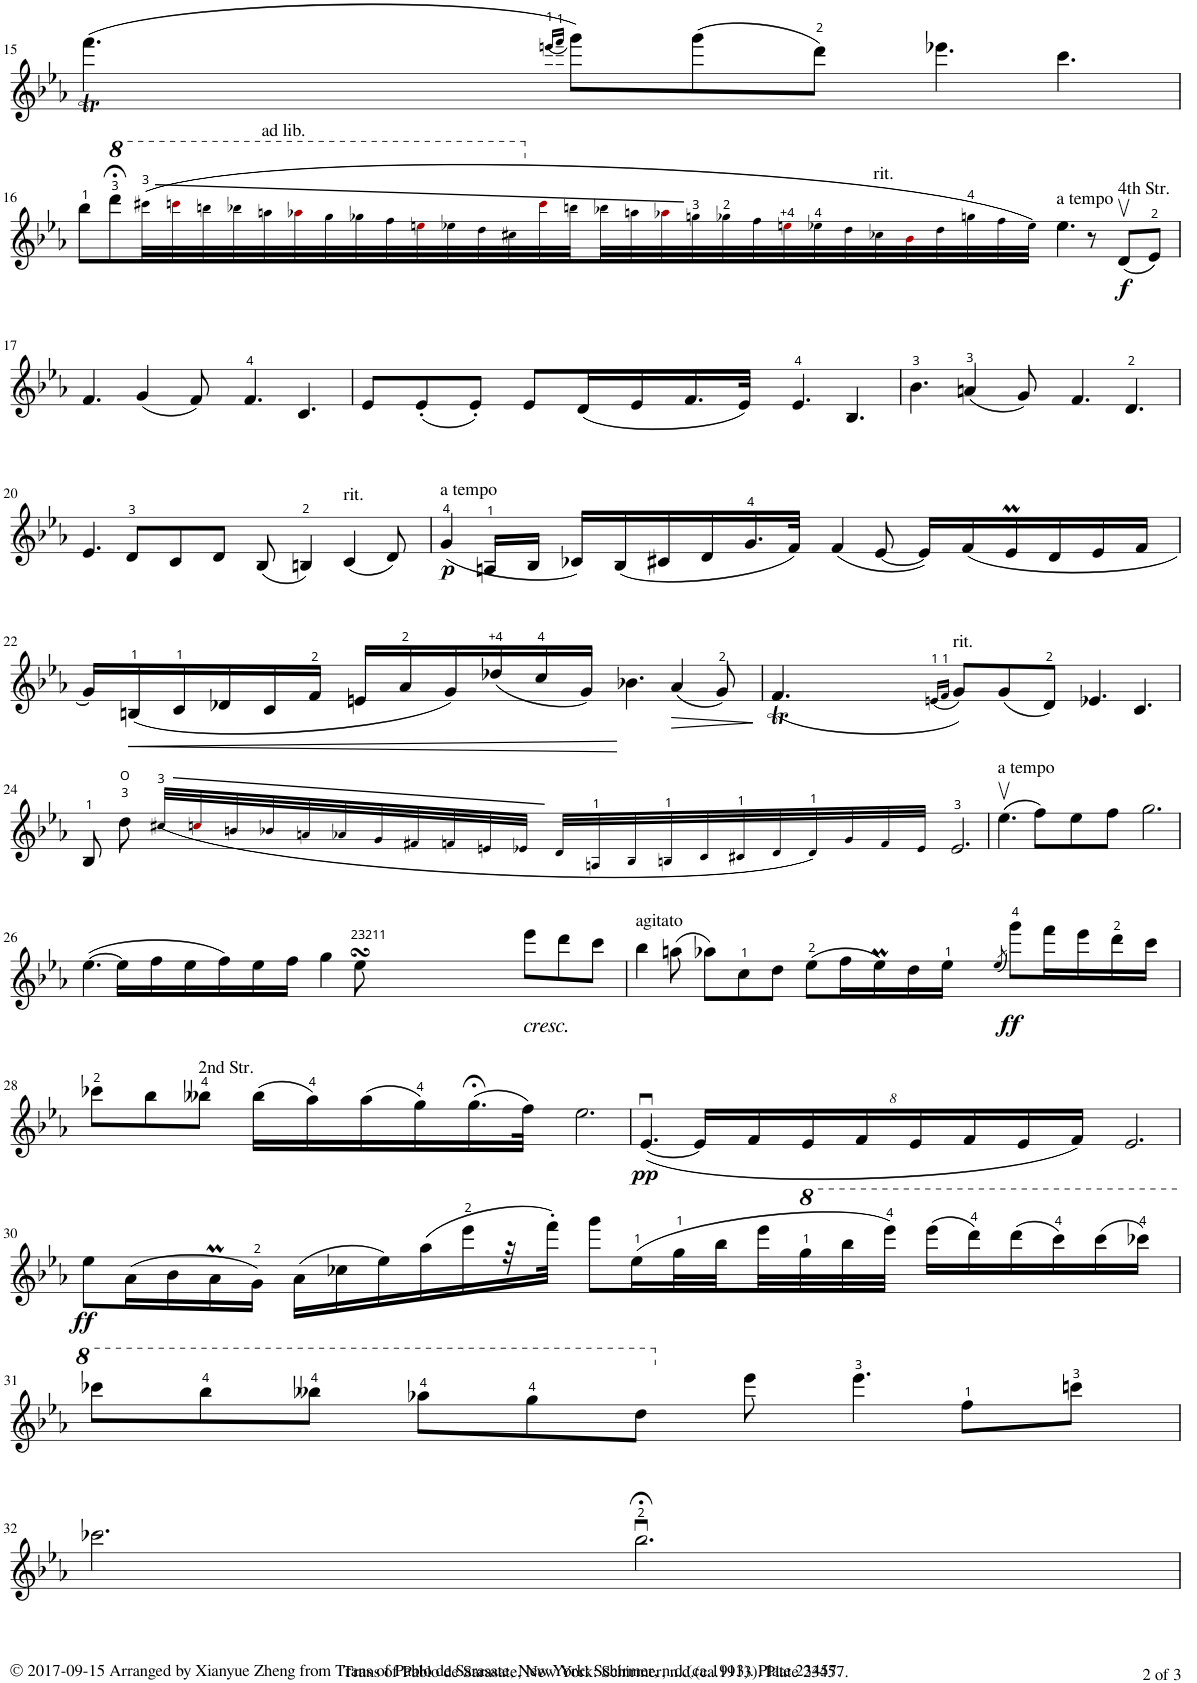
**kern	**dynam
*part1	*part1
*staff1	*staff1
*I"Violin	*
*I'Vln	*
!!LO:PB:g=z
*clefG2	*
*k[b-e-a-]	*
*M12/8	*
=15	=15
*^	*
(>4.fff\	([4fffT	.
.	16fff!LL]	.
.	(32eeen!L	.
.	32fff!JJJ	.
(16qeeen/LL	.	.
16qfff/JJ	.	.
8ggg\L))	8ggg))	.
(>8ggg\	1ryy	.
8ddd\J)	.	.
4.eee-X\	.	.
4.ccc\	.	.
*v	*v	*
!!LO:LB:g=z
=16	=16
8bb-\L	.
*8va	*
8dddd;<\	.
*Xbrackettup	*
(60cccc#X!\LL	.
60ccccn!i\	.
60bbbn!\	.
60bbb-X!\	.
!LO:TX:a:t=ad lib.	!
60aaan!\	.
60aaa-X!i\	.
60ggg!\	.
60ggg-X!\	.
60fff!\	.
60eeen!i\	.
60eee-X!\	.
60ddd!\	.
60ccc#X!\	.
*X8va	*
60ccc!i\	.
60bbn!\	.
60bb-X!\	.
60aan!\	.
60aa-X!i\	.
60ggn!\	.
60gg-X!\	.
60ff!\	.
60een!i\	.
60ee-X!\	.
60dd!\	.
!LO:TX:a:t=rit.	!
60cc-X!\	.
60b-!i\	.
60dd!\	.
60ggn!\	.
60ff!\	.
60ee-!\JJJ)	.
!LO:TX:a:t=a tempo	!
4.ee-\	.
8r	.
!LO:TX:a:t=4th Str.	!
!	!LO:DY:b
(8dv/L	f
8e-/J)	.
!!LO:LB:g=z
=17	=17
4.f/	.
(4g/	.
8f/)	.
4.f/	.
4.c/	.
=18	=18
8e-/L	.
(8e-'/	.
8e-'/J)	.
8e-/L	.
(16d/L	.
16e-/	.
16.f/	.
32e-/JJk)	.
4.e-/	.
4.B-/	.
=19	=19
4.b-\	.
(4an/	.
8g/)	.
4.f/	.
4.d/	.
!!LO:LB:g=z
=20	=20
4.e-/	.
8d/L	.
8c/	.
8d/J	.
(8B-/	.
4Bn/)	.
!LO:TX:a:t=rit.	!
(4c/	.
8d/)	.
=21	=21
!LO:TX:a:t=a tempo	!
!	!LO:DY:b
(4g/	p
16An/LL	.
16B-/JJ	.
16c-X/LL)	.
(16B-/	.
16c#X/	.
16d/	.
16.g/	.
32f/JJk)	.
(4f/	.
[8e-/	.
16e-/LL])	.
(16f/	.
16e-M/	.
16d/	.
16e-/	.
16f/JJ	.
!!LO:LB:g=z
=22	=22
16g/LL)	.
!	!LO:HP:b
(16Bn/	<
16c/	.
16d-X/	.
16c/	.
16f/JJ	.
16en/LL	.
16a-/	.
16g/)	.
(16dd-X/	.
16cc/	.
16g/JJ)	.
4.b-X\	[
!	!LO:HP:b
(4a-/	>
8g/)	.
.	]
=23	=23
*^	*
(<4.f/	([4fT	.
.	16fLL]	.
.	(32en!L	.
.	32f!JJJ	.
(16qen/LL	.	.
16qf/JJ	.	.
!LO:TX:a:t=rit.	!	!
8g/L))	8g))	.
(<8g/	1ryy	.
8d/J)	.	.
4.e-X/	.	.
4.c/	.	.
*v	*v	*
!!LO:LB:g=z
=24	=24
8B-/	.
8dd\	.
*brackettup	*
(44cc#X!/LLL	.
44ccn!i/	.
44bn!/	.
44b-X!/	.
44an!/	.
44a-X!/	.
44g!/	.
44f#X!/	.
44fn!/	.
44en!/	.
44e-X!/JJJ	.
44d!/LLL	.
44An!/	.
44B-!/	.
44Bn!/	.
44c!/	.
44c#X!/	.
44d!/	.
44d!/)	.
44g!/	.
44f!/	.
44e-!/JJJ	.
2.e-/	.
=25	=25
!LO:TX:a:t=a tempo	!
(4.ee-v\	.
8ff\L)	.
8ee-\	.
8ff\J	.
2.gg\	.
!!LO:LB:g=z
=26	=26
*^	*
(>[>4.ee-\	1ryy	.
16ee-\LL]	.	.
16ff\	.	.
16ee-\	.	.
16ff\)	.	.
16ee-\	.	.
16ff\JJ	.	.
4gg\	.	.
8ee-sSSs\	16ee-!LL	.
.	64ff!LL	.
.	64ee-!	.
.	64dd!	.
.	64ee-!JJJJ	.
!LO:TX:b:i:t=cresc.	!	!
8eee-\L	4.ryy	.
8ddd\	.	.
8ccc\J	.	.
=27	=27	=27
!LO:TX:a:t=agitato	!	!
4bb-\	16ryy	.
*v	*v	*
(>8aan\	.
8aa-X\L)	.
8cc\	.
8dd\J	.
(>8ee-\L	.
16ff\L	.
16ee-M\)	.
16dd\	.
*^	*
16ee-\JJ	32ee-!LLL	.
.	(32ee-!JJJ	.
(8qee-/	.	.
!	!	!LO:DY:b
8ggg\L)	8ggg)	ff
16fff\L	4ryy	.
16eee-\	.	.
16ddd\	.	.
16ccc\JJ	.	.
*v	*v	*
!!LO:LB:g=z
=28	=28
8ccc-X\L	.
8bb-\	.
!LO:TX:a:t=2nd Str.	!
8bb--X\J	.
(16bb--\LL	.
16aa-\)	.
(16aa-\	.
16gg\)	.
(16.gg;<\	.
32ff\JJk)	.
2.ee-\	.
=29	=29
!	!LO:DY:b
([4.e-u/	pp
*Xbrackettup	*
64%3e-/LL]	.
64%3f/	.
64%3e-/	.
64%3f/	.
64%3e-/	.
64%3f/	.
64%3e-/	.
64%3f/JJ)	.
2.e-/	.
!!LO:LB:g=z
=30	=30
!	!LO:DY:b
8ee-\L	ff
(16a-\L	.
16b-\	.
16a-M\	.
16g\JJ)	.
(16a-\LL	.
16cc-X\	.
16ee-\)	.
(16aa-\	.
16eee-\	.
32r	.
32fff'\JJJ)	.
8ggg\L	.
(16ee-\L	.
32gg\L	.
32bb-\	.
32eee-\	.
*8va	*
32ggg\	.
32bbb-\	.
32eeee-\JJJ)	.
(16eeee-\LL	.
16dddd\)	.
(16dddd\	.
16cccc\)	.
(16cccc\	.
16cccc-X\JJ)	.
!!LO:LB:g=z
=31	=31
8cccc-X\L	.
8bbb-\	.
8bbb--X\J	.
8aaa-X\L	.
8ggg\	.
8ddd\J	.
*X8va	*
8eee-\	.
4.eee-\	.
8ff\L	.
8cccn\J	.
!!LO:LB:g=z
=32	=32
2.ccc-X\	.
2.bb-;<u\	.
=	=
*-	*-
